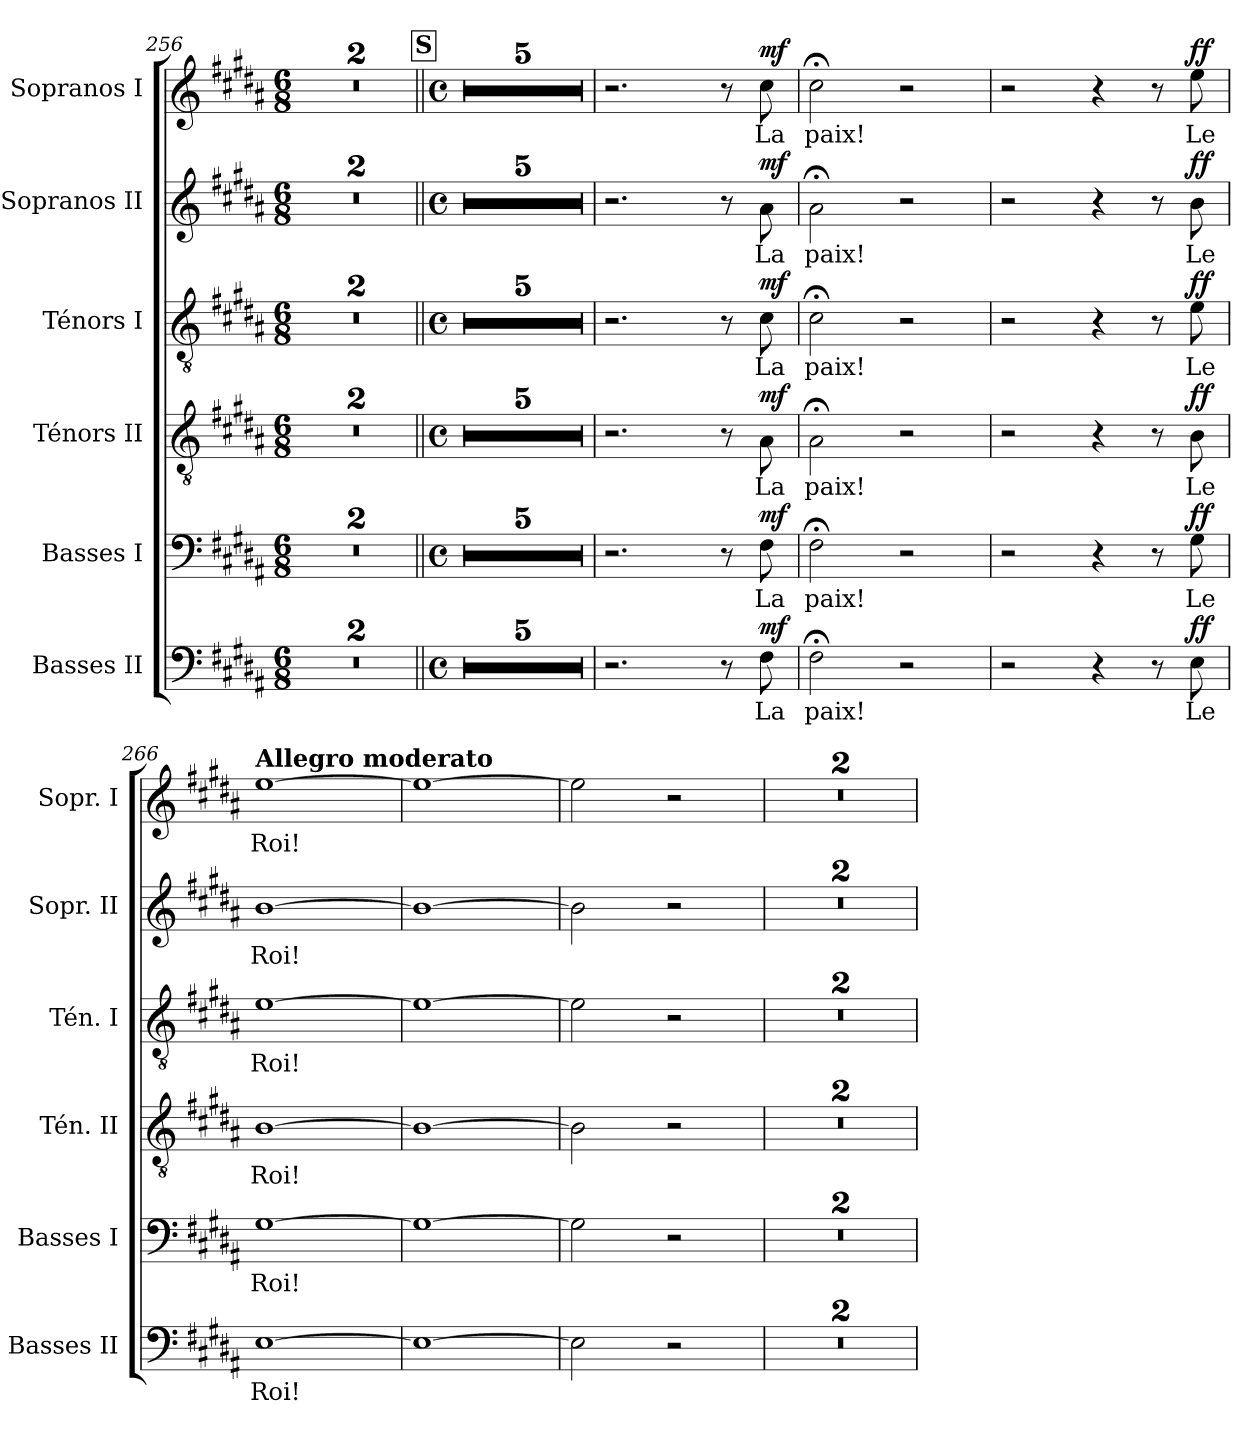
**kern	**text	**dynam	**kern	**text	**dynam	**kern	**text	**dynam	**kern	**text	**dynam	**kern	**text	**dynam	**kern	**text	**dynam
*part6	*part6	*part6	*part5	*part5	*part5	*part4	*part4	*part4	*part3	*part3	*part3	*part2	*part2	*part2	*part1	*part1	*part1
*staff6	*staff6	*staff6	*staff5	*staff5	*staff5	*staff4	*staff4	*staff4	*staff3	*staff3	*staff3	*staff2	*staff2	*staff2	*staff1	*staff1	*staff1
*I"Basses II	*	*	*I"Basses I	*	*	*I"Ténors II	*	*	*I"Ténors I	*	*	*I"Sopranos II	*	*	*I"Sopranos I	*	*
*I'Basses II	*	*	*I'Basses I	*	*	*I'Tén. II	*	*	*I'Tén. I	*	*	*I'Sopr. II	*	*	*I'Sopr. I	*	*
*clefF4	*	*	*clefF4	*	*	*clefGv2	*	*	*clefGv2	*	*	*clefG2	*	*	*clefG2	*	*
*k[f#c#g#d#a#]	*	*	*k[f#c#g#d#a#]	*	*	*k[f#c#g#d#a#]	*	*	*k[f#c#g#d#a#]	*	*	*k[f#c#g#d#a#]	*	*	*k[f#c#g#d#a#]	*	*
*M6/8	*	*	*M6/8	*	*	*M6/8	*	*	*M6/8	*	*	*M6/8	*	*	*M6/8	*	*
=256	=256	=256	=256	=256	=256	=256	=256	=256	=256	=256	=256	=256	=256	=256	=256	=256	=256
2.r	.	.	2.r	.	.	2.r	.	.	2.r	.	.	2.r	.	.	2.r	.	.
=257	=257	=257	=257	=257	=257	=257	=257	=257	=257	=257	=257	=257	=257	=257	=257	=257	=257
2.r	.	.	2.r	.	.	2.r	.	.	2.r	.	.	2.r	.	.	2.r	.	.
!!LO:REH:place=s1:a:B:fs=14:t=S
=258||	=258||	=258||	=258||	=258||	=258||	=258||	=258||	=258||	=258||	=258||	=258||	=258||	=258||	=258||	=258||	=258||	=258||
*M4/4	*	*	*M4/4	*	*	*M4/4	*	*	*M4/4	*	*	*M4/4	*	*	*M4/4	*	*
*met(c)	*	*	*met(c)	*	*	*met(c)	*	*	*met(c)	*	*	*met(c)	*	*	*met(c)	*	*
1r	.	.	1r	.	.	1r	.	.	1r	.	.	1r	.	.	1r	.	.
=259	=259	=259	=259	=259	=259	=259	=259	=259	=259	=259	=259	=259	=259	=259	=259	=259	=259
1r	.	.	1r	.	.	1r	.	.	1r	.	.	1r	.	.	1r	.	.
=260	=260	=260	=260	=260	=260	=260	=260	=260	=260	=260	=260	=260	=260	=260	=260	=260	=260
1r	.	.	1r	.	.	1r	.	.	1r	.	.	1r	.	.	1r	.	.
=261	=261	=261	=261	=261	=261	=261	=261	=261	=261	=261	=261	=261	=261	=261	=261	=261	=261
1r	.	.	1r	.	.	1r	.	.	1r	.	.	1r	.	.	1r	.	.
=262	=262	=262	=262	=262	=262	=262	=262	=262	=262	=262	=262	=262	=262	=262	=262	=262	=262
1r	.	.	1r	.	.	1r	.	.	1r	.	.	1r	.	.	1r	.	.
=263	=263	=263	=263	=263	=263	=263	=263	=263	=263	=263	=263	=263	=263	=263	=263	=263	=263
2.r	.	.	2.r	.	.	2.r	.	.	2.r	.	.	2.r	.	.	2.r	.	.
8r	.	.	8r	.	.	8r	.	.	8r	.	.	8r	.	.	8r	.	.
!	!LO:LY:b	!LO:DY:a	!	!LO:LY:b	!LO:DY:a	!	!LO:LY:b	!LO:DY:a	!	!LO:LY:b	!LO:DY:a	!	!LO:LY:b	!LO:DY:a	!	!LO:LY:b	!LO:DY:a
8F#\	La	mf	8F#\	La	mf	8A#\	La	mf	8c#\	La	mf	8a#\	La	mf	8cc#\	La	mf
=264	=264	=264	=264	=264	=264	=264	=264	=264	=264	=264	=264	=264	=264	=264	=264	=264	=264
!	!LO:LY:b	!	!	!LO:LY:b	!	!	!LO:LY:b	!	!	!LO:LY:b	!	!	!LO:LY:b	!	!	!LO:LY:b	!
2F#;<\	paix!	.	2F#;<\	paix!	.	2A#;<\	paix!	.	2c#;<\	paix!	.	2a#;<\	paix!	.	2cc#;<\	paix!	.
2r	.	.	2r	.	.	2r	.	.	2r	.	.	2r	.	.	2r	.	.
=265	=265	=265	=265	=265	=265	=265	=265	=265	=265	=265	=265	=265	=265	=265	=265	=265	=265
2r	.	.	2r	.	.	2r	.	.	2r	.	.	2r	.	.	2r	.	.
4r	.	.	4r	.	.	4r	.	.	4r	.	.	4r	.	.	4r	.	.
8r	.	.	8r	.	.	8r	.	.	8r	.	.	8r	.	.	8r	.	.
!	!LO:LY:b	!LO:DY:a	!	!LO:LY:b	!LO:DY:a	!	!LO:LY:b	!LO:DY:a	!	!LO:LY:b	!LO:DY:a	!	!LO:LY:b	!LO:DY:a	!	!LO:LY:b	!LO:DY:a
8E\	Le	ff	8G#\	Le	ff	8B\	Le	ff	8e\	Le	ff	8b\	Le	ff	8ee\	Le	ff
!!LO:PB:g=z
=266	=266	=266	=266	=266	=266	=266	=266	=266	=266	=266	=266	=266	=266	=266	=266	=266	=266
!!LO:REH:place=s1:a:B:fs=14:t=T
!	!	!	!	!	!	!	!	!	!	!	!	!	!	!	!LO:TX:a:B:t=Allegro moderato	!	!
!	!LO:LY:b	!	!	!LO:LY:b	!	!	!LO:LY:b	!	!	!LO:LY:b	!	!	!LO:LY:b	!	!	!LO:LY:b	!
[1E	Roi!	.	[1G#	Roi!	.	[1B	Roi!	.	[1e	Roi!	.	[1b	Roi!	.	[1ee	Roi!	.
=267	=267	=267	=267	=267	=267	=267	=267	=267	=267	=267	=267	=267	=267	=267	=267	=267	=267
1E_	.	.	1G#_	.	.	1B_	.	.	1e_	.	.	1b_	.	.	1ee_	.	.
=268	=268	=268	=268	=268	=268	=268	=268	=268	=268	=268	=268	=268	=268	=268	=268	=268	=268
2E\]	.	.	2G#\]	.	.	2B\]	.	.	2e\]	.	.	2b\]	.	.	2ee\]	.	.
2r	.	.	2r	.	.	2r	.	.	2r	.	.	2r	.	.	2r	.	.
=269	=269	=269	=269	=269	=269	=269	=269	=269	=269	=269	=269	=269	=269	=269	=269	=269	=269
1r	.	.	1r	.	.	1r	.	.	1r	.	.	1r	.	.	1r	.	.
=270	=270	=270	=270	=270	=270	=270	=270	=270	=270	=270	=270	=270	=270	=270	=270	=270	=270
1r	.	.	1r	.	.	1r	.	.	1r	.	.	1r	.	.	1r	.	.
=	=	=	=	=	=	=	=	=	=	=	=	=	=	=	=	=	=
*-	*-	*-	*-	*-	*-	*-	*-	*-	*-	*-	*-	*-	*-	*-	*-	*-	*-
